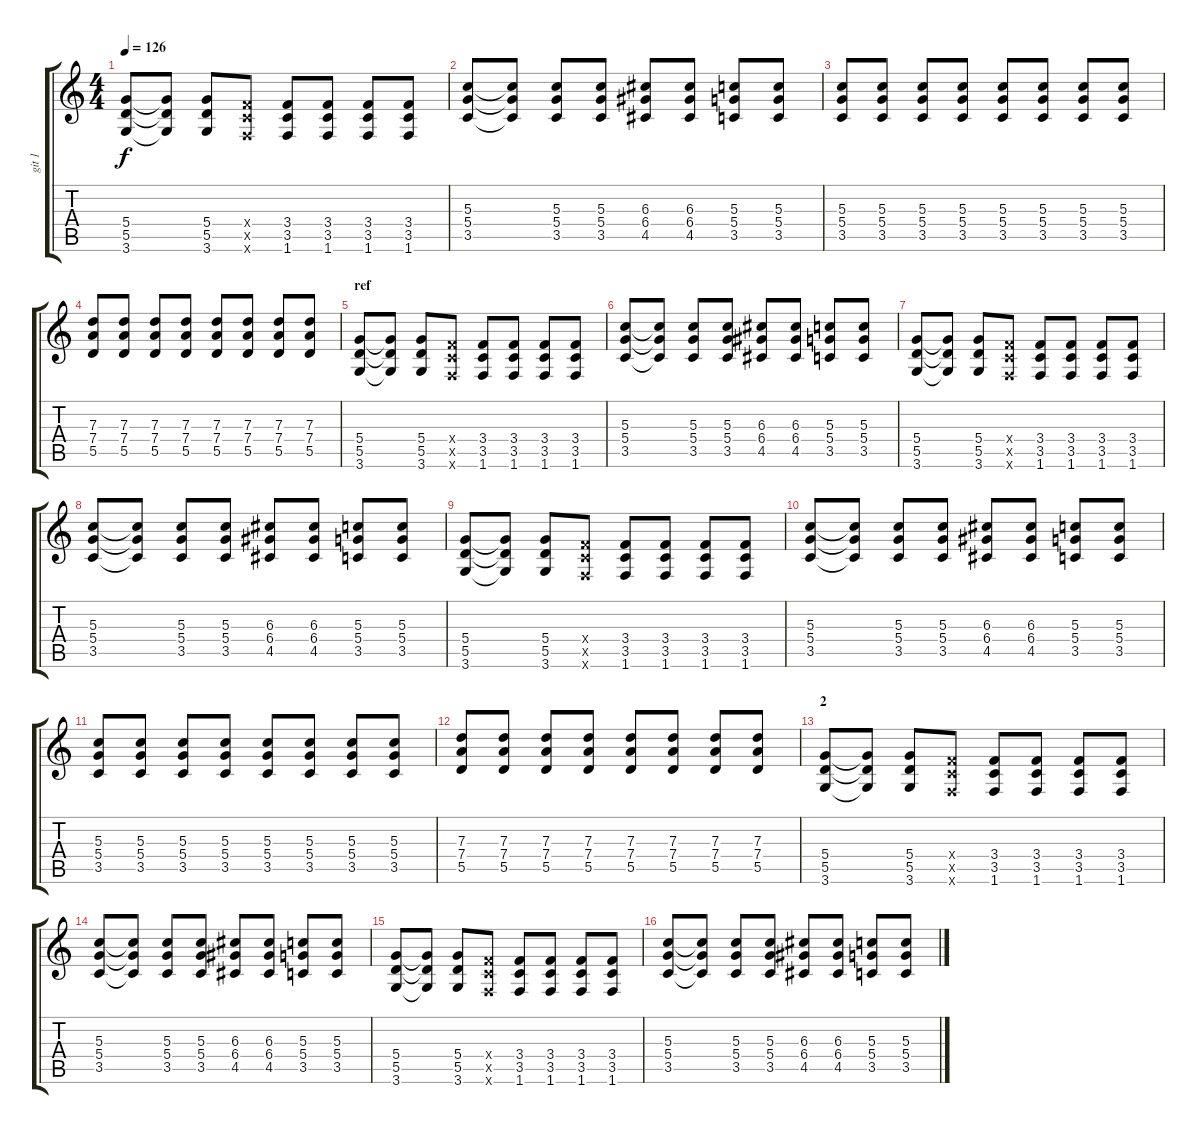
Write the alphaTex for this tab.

\track ("git 1" "git 1") {instrument overdrivenguitar}
\staff {score tabs}
\tuning (E4 B3 G3 D3 A2 E2) {hide}
\ts (4 4)
\tempo 126
\clef g2
\ks c
(5.4 5.5 3.6).8{dy f} (5.4{t} 5.5{t} 3.6{t}).8 (5.4 5.5 3.6).8 (3.4{x} 3.5{x} 1.6{x}).8 (3.4 3.5 1.6).8 (3.4 3.5 1.6).8 (3.4 3.5 1.6).8 (3.4 3.5 1.6).8 |
(5.3 5.4 3.5).8 (5.3{t} 5.4{t} 3.5{t}).8 (5.3 5.4 3.5).8 (5.3 5.4 3.5).8 (6.3 6.4 4.5).8 (6.3 6.4 4.5).8 (5.3 5.4 3.5).8 (5.3 5.4 3.5).8 |
(5.3 5.4 3.5).8 (5.3 5.4 3.5).8 (5.3 5.4 3.5).8 (5.3 5.4 3.5).8 (5.3 5.4 3.5).8 (5.3 5.4 3.5).8 (5.3 5.4 3.5).8 (5.3 5.4 3.5).8 |
(7.3 7.4 5.5).8 (7.3 7.4 5.5).8 (7.3 7.4 5.5).8 (7.3 7.4 5.5).8 (7.3 7.4 5.5).8 (7.3 7.4 5.5).8 (7.3 7.4 5.5).8 (7.3 7.4 5.5).8 |
\section ("" "ref")
(5.4 5.5 3.6).8 (5.4{t} 5.5{t} 3.6{t}).8 (5.4 5.5 3.6).8 (3.4{x} 3.5{x} 1.6{x}).8 (3.4 3.5 1.6).8 (3.4 3.5 1.6).8 (3.4 3.5 1.6).8 (3.4 3.5 1.6).8 |
(5.3 5.4 3.5).8 (5.3{t} 5.4{t} 3.5{t}).8 (5.3 5.4 3.5).8 (5.3 5.4 3.5).8 (6.3 6.4 4.5).8 (6.3 6.4 4.5).8 (5.3 5.4 3.5).8 (5.3 5.4 3.5).8 |
(5.4 5.5 3.6).8 (5.4{t} 5.5{t} 3.6{t}).8 (5.4 5.5 3.6).8 (3.4{x} 3.5{x} 1.6{x}).8 (3.4 3.5 1.6).8 (3.4 3.5 1.6).8 (3.4 3.5 1.6).8 (3.4 3.5 1.6).8 |
(5.3 5.4 3.5).8 (5.3{t} 5.4{t} 3.5{t}).8 (5.3 5.4 3.5).8 (5.3 5.4 3.5).8 (6.3 6.4 4.5).8 (6.3 6.4 4.5).8 (5.3 5.4 3.5).8 (5.3 5.4 3.5).8 |
(5.4 5.5 3.6).8 (5.4{t} 5.5{t} 3.6{t}).8 (5.4 5.5 3.6).8 (3.4{x} 3.5{x} 1.6{x}).8 (3.4 3.5 1.6).8 (3.4 3.5 1.6).8 (3.4 3.5 1.6).8 (3.4 3.5 1.6).8 |
(5.3 5.4 3.5).8 (5.3{t} 5.4{t} 3.5{t}).8 (5.3 5.4 3.5).8 (5.3 5.4 3.5).8 (6.3 6.4 4.5).8 (6.3 6.4 4.5).8 (5.3 5.4 3.5).8 (5.3 5.4 3.5).8 |
(5.3 5.4 3.5).8 (5.3 5.4 3.5).8 (5.3 5.4 3.5).8 (5.3 5.4 3.5).8 (5.3 5.4 3.5).8 (5.3 5.4 3.5).8 (5.3 5.4 3.5).8 (5.3 5.4 3.5).8 |
(7.3 7.4 5.5).8 (7.3 7.4 5.5).8 (7.3 7.4 5.5).8 (7.3 7.4 5.5).8 (7.3 7.4 5.5).8 (7.3 7.4 5.5).8 (7.3 7.4 5.5).8 (7.3 7.4 5.5).8 |
\section ("" "2")
(5.4 5.5 3.6).8 (5.4{t} 5.5{t} 3.6{t}).8 (5.4 5.5 3.6).8 (3.4{x} 3.5{x} 1.6{x}).8 (3.4 3.5 1.6).8 (3.4 3.5 1.6).8 (3.4 3.5 1.6).8 (3.4 3.5 1.6).8 |
(5.3 5.4 3.5).8 (5.3{t} 5.4{t} 3.5{t}).8 (5.3 5.4 3.5).8 (5.3 5.4 3.5).8 (6.3 6.4 4.5).8 (6.3 6.4 4.5).8 (5.3 5.4 3.5).8 (5.3 5.4 3.5).8 |
(5.4 5.5 3.6).8 (5.4{t} 5.5{t} 3.6{t}).8 (5.4 5.5 3.6).8 (3.4{x} 3.5{x} 1.6{x}).8 (3.4 3.5 1.6).8 (3.4 3.5 1.6).8 (3.4 3.5 1.6).8 (3.4 3.5 1.6).8 |
(5.3 5.4 3.5).8 (5.3{t} 5.4{t} 3.5{t}).8 (5.3 5.4 3.5).8 (5.3 5.4 3.5).8 (6.3 6.4 4.5).8 (6.3 6.4 4.5).8 (5.3 5.4 3.5).8 (5.3 5.4 3.5).8
